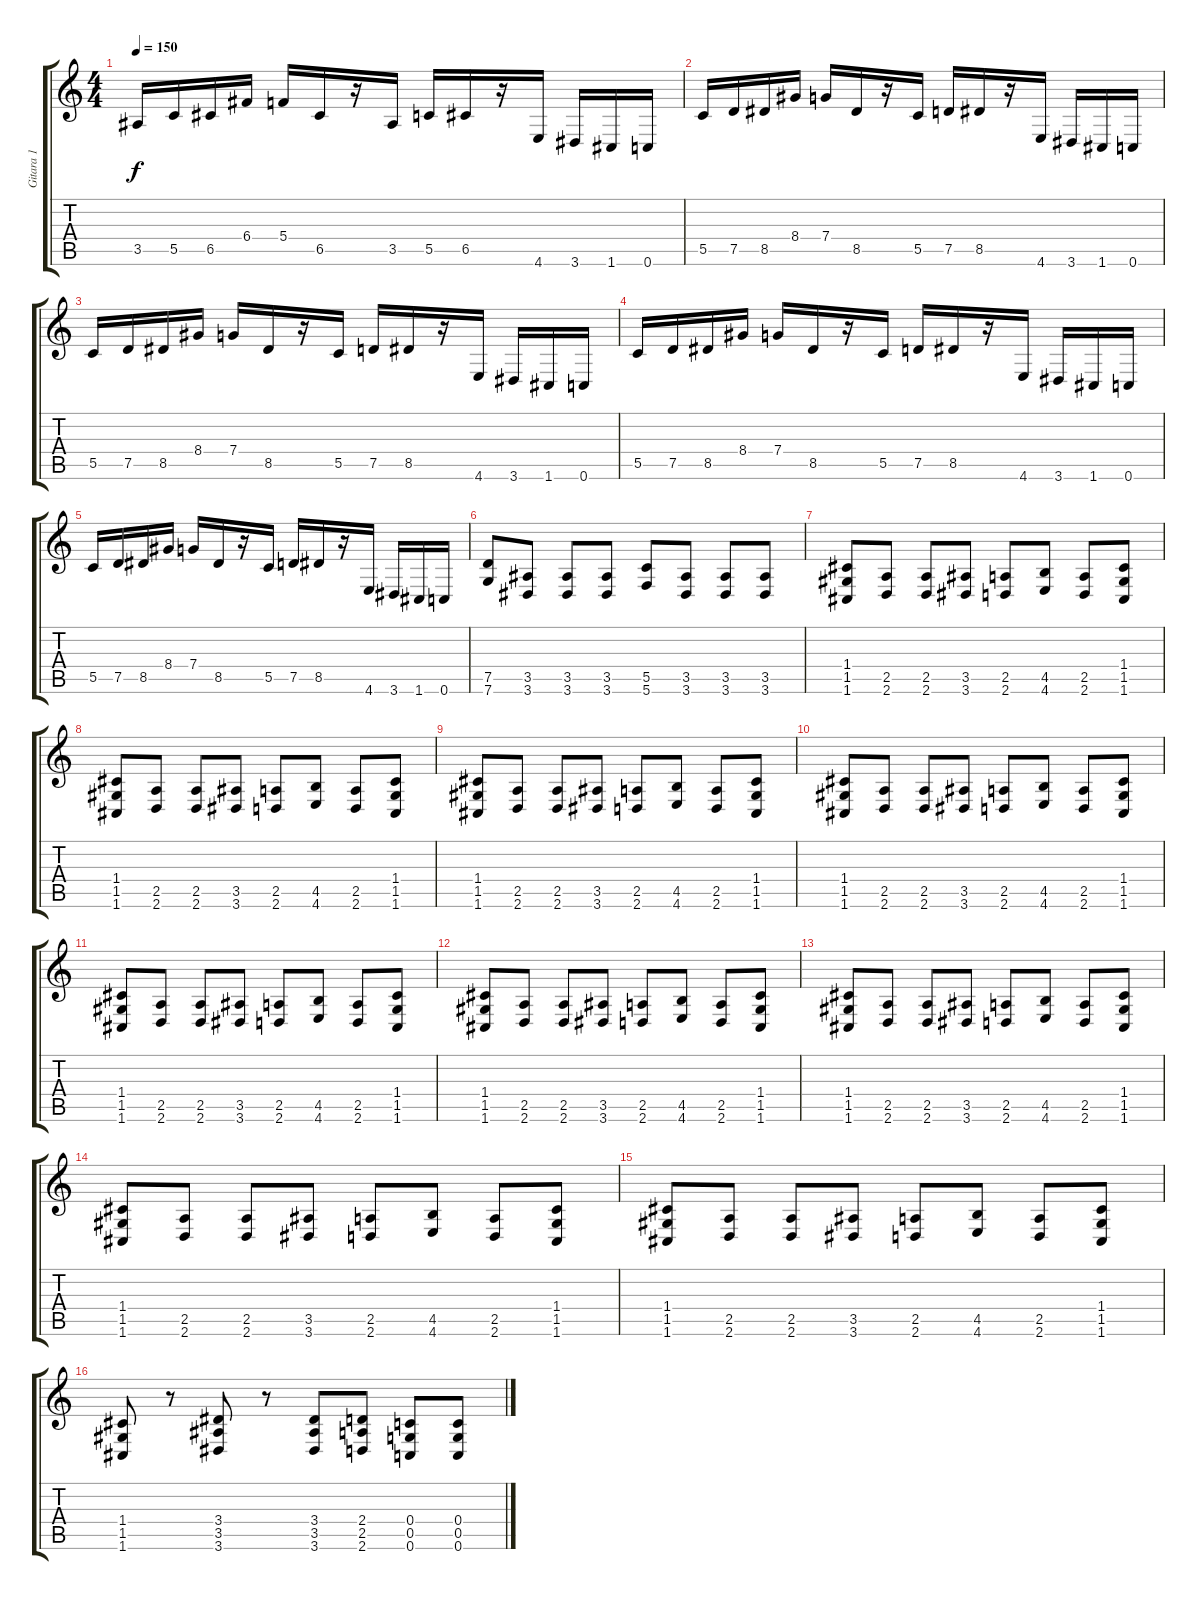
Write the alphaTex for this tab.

\track ("Gitara 1" "Gitara 1") {instrument distortionguitar}
\staff {score tabs}
\tuning (D4 A3 F3 C3 G2 C2) {hide}
\ts (4 4)
\tempo 150
\clef g2
\ks c
3.5.16{dy f} 5.5.16 6.5.16 6.4.16 5.4.16 6.5.16 r.16 3.5.16 5.5.16 6.5.16 r.16 4.6.16 3.6.16 1.6.16 0.6.16 |
5.5.16 7.5.16 8.5.16 8.4.16 7.4.16 8.5.16 r.16 5.5.16 7.5.16 8.5.16 r.16 4.6.16 3.6.16 1.6.16 0.6.16 |
5.5.16 7.5.16 8.5.16 8.4.16 7.4.16 8.5.16 r.16 5.5.16 7.5.16 8.5.16 r.16 4.6.16 3.6.16 1.6.16 0.6.16 |
5.5.16 7.5.16 8.5.16 8.4.16 7.4.16 8.5.16 r.16 5.5.16 7.5.16 8.5.16 r.16 4.6.16 3.6.16 1.6.16 0.6.16 |
5.5.16 7.5.16 8.5.16 8.4.16 7.4.16 8.5.16 r.16 5.5.16 7.5.16 8.5.16 r.16 4.6.16 3.6.16 1.6.16 0.6.16 |
(7.5 7.6).8 (3.5 3.6).8 (3.5 3.6).8 (3.5 3.6).8 (5.5 5.6).8 (3.5 3.6).8 (3.5 3.6).8 (3.5 3.6).8 |
(1.4 1.5 1.6).8 (2.5 2.6).8 (2.5 2.6).8 (3.5 3.6).8 (2.5 2.6).8 (4.5 4.6).8 (2.5 2.6).8 (1.4 1.5 1.6).8 |
(1.4 1.5 1.6).8 (2.5 2.6).8 (2.5 2.6).8 (3.5 3.6).8 (2.5 2.6).8 (4.5 4.6).8 (2.5 2.6).8 (1.4 1.5 1.6).8 |
(1.4 1.5 1.6).8 (2.5 2.6).8 (2.5 2.6).8 (3.5 3.6).8 (2.5 2.6).8 (4.5 4.6).8 (2.5 2.6).8 (1.4 1.5 1.6).8 |
(1.4 1.5 1.6).8 (2.5 2.6).8 (2.5 2.6).8 (3.5 3.6).8 (2.5 2.6).8 (4.5 4.6).8 (2.5 2.6).8 (1.4 1.5 1.6).8 |
(1.4 1.5 1.6).8 (2.5 2.6).8 (2.5 2.6).8 (3.5 3.6).8 (2.5 2.6).8 (4.5 4.6).8 (2.5 2.6).8 (1.4 1.5 1.6).8 |
(1.4 1.5 1.6).8 (2.5 2.6).8 (2.5 2.6).8 (3.5 3.6).8 (2.5 2.6).8 (4.5 4.6).8 (2.5 2.6).8 (1.4 1.5 1.6).8 |
(1.4 1.5 1.6).8 (2.5 2.6).8 (2.5 2.6).8 (3.5 3.6).8 (2.5 2.6).8 (4.5 4.6).8 (2.5 2.6).8 (1.4 1.5 1.6).8 |
(1.4 1.5 1.6).8 (2.5 2.6).8 (2.5 2.6).8 (3.5 3.6).8 (2.5 2.6).8 (4.5 4.6).8 (2.5 2.6).8 (1.4 1.5 1.6).8 |
(1.4 1.5 1.6).8 (2.5 2.6).8 (2.5 2.6).8 (3.5 3.6).8 (2.5 2.6).8 (4.5 4.6).8 (2.5 2.6).8 (1.4 1.5 1.6).8 |
(1.4 1.5 1.6).8 r.8 (3.4 3.5 3.6).8 r.8 (3.4 3.5 3.6).8 (2.4 2.5 2.6).8 (0.4 0.5 0.6).8 (0.4 0.5 0.6).8
